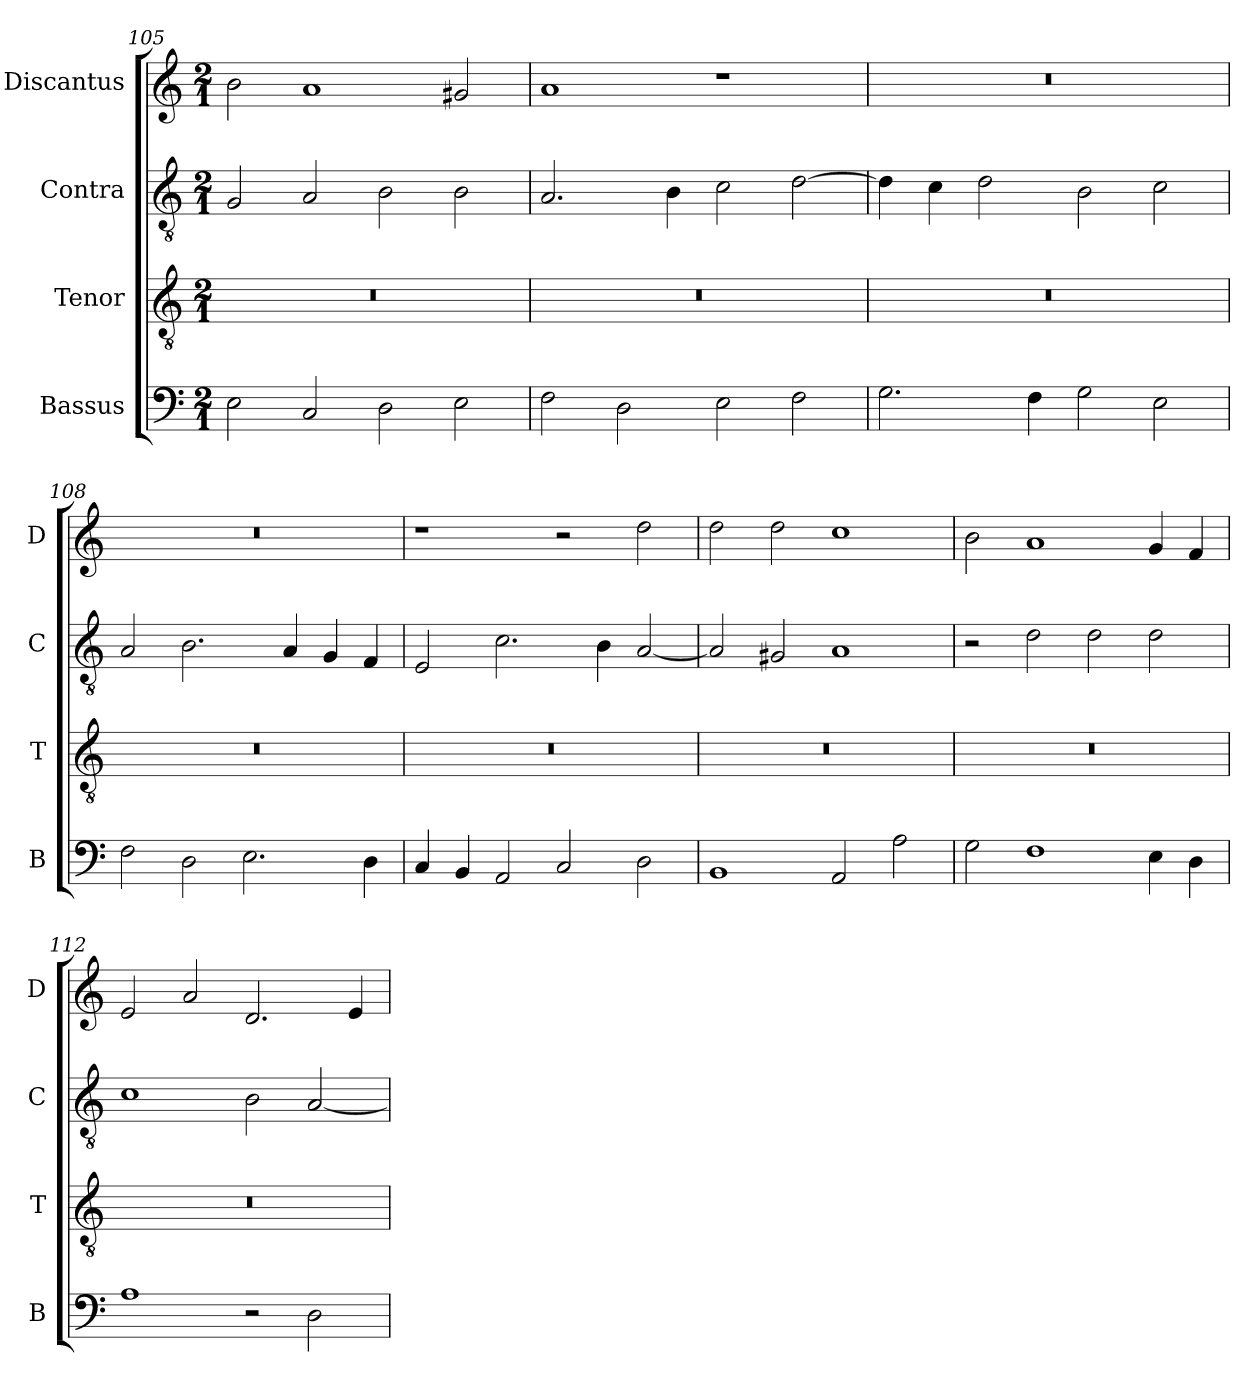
**kern	**kern	**kern	**kern
*part4	*part3	*part2	*part1
*staff4	*staff3	*staff2	*staff1
*I"Bassus	*I"Tenor	*I"Contra	*I"Discantus
*I'B	*I'T	*I'C	*I'D
*clefF4	*clefGv2	*clefGv2	*clefG2
*k[]	*k[]	*k[]	*k[]
*M2/1	*M2/1	*M2/1	*M2/1
=105	=105	=105	=105
2E\	0r	2G/	2b\
2C/	.	2A/	1a
2D\	.	2B\	.
2E\	.	2B\	2g#X/
=106	=106	=106	=106
2F\	0r	2.A/	1a
2D\	.	.	.
.	.	4B\	.
2E\	.	2c\	1r
2F\	.	[2d\	.
=107	=107	=107	=107
2.G\	0r	4d\]	0r
.	.	4c\	.
.	.	2d\	.
4F\	.	.	.
2G\	.	2B\	.
2E\	.	2c\	.
=108	=108	=108	=108
2F\	0r	2A/	0r
2D\	.	2.B\	.
2.E\	.	.	.
.	.	4A/	.
.	.	4G/	.
4D\	.	4F/	.
=109	=109	=109	=109
4C/	0r	2E/	1r
4BB/	.	.	.
2AA/	.	2.c\	.
2C/	.	.	2r
.	.	4B\	.
2D\	.	[2A/	2dd\
=110	=110	=110	=110
1BB	0r	2A/]	2dd\
.	.	2G#X/	2dd\
2AA/	.	1A	1cc
2A\	.	.	.
=111	=111	=111	=111
2G\	0r	2r	2b\
1F	.	2d\	1a
.	.	2d\	.
4E\	.	2d\	4g/
4D\	.	.	4f/
=112	=112	=112	=112
1A	0r	1c	2e/
.	.	.	2a/
2r	.	2B\	2.d/
2D\	.	[2A/	.
.	.	.	4e/
=	=	=	=
*-	*-	*-	*-
